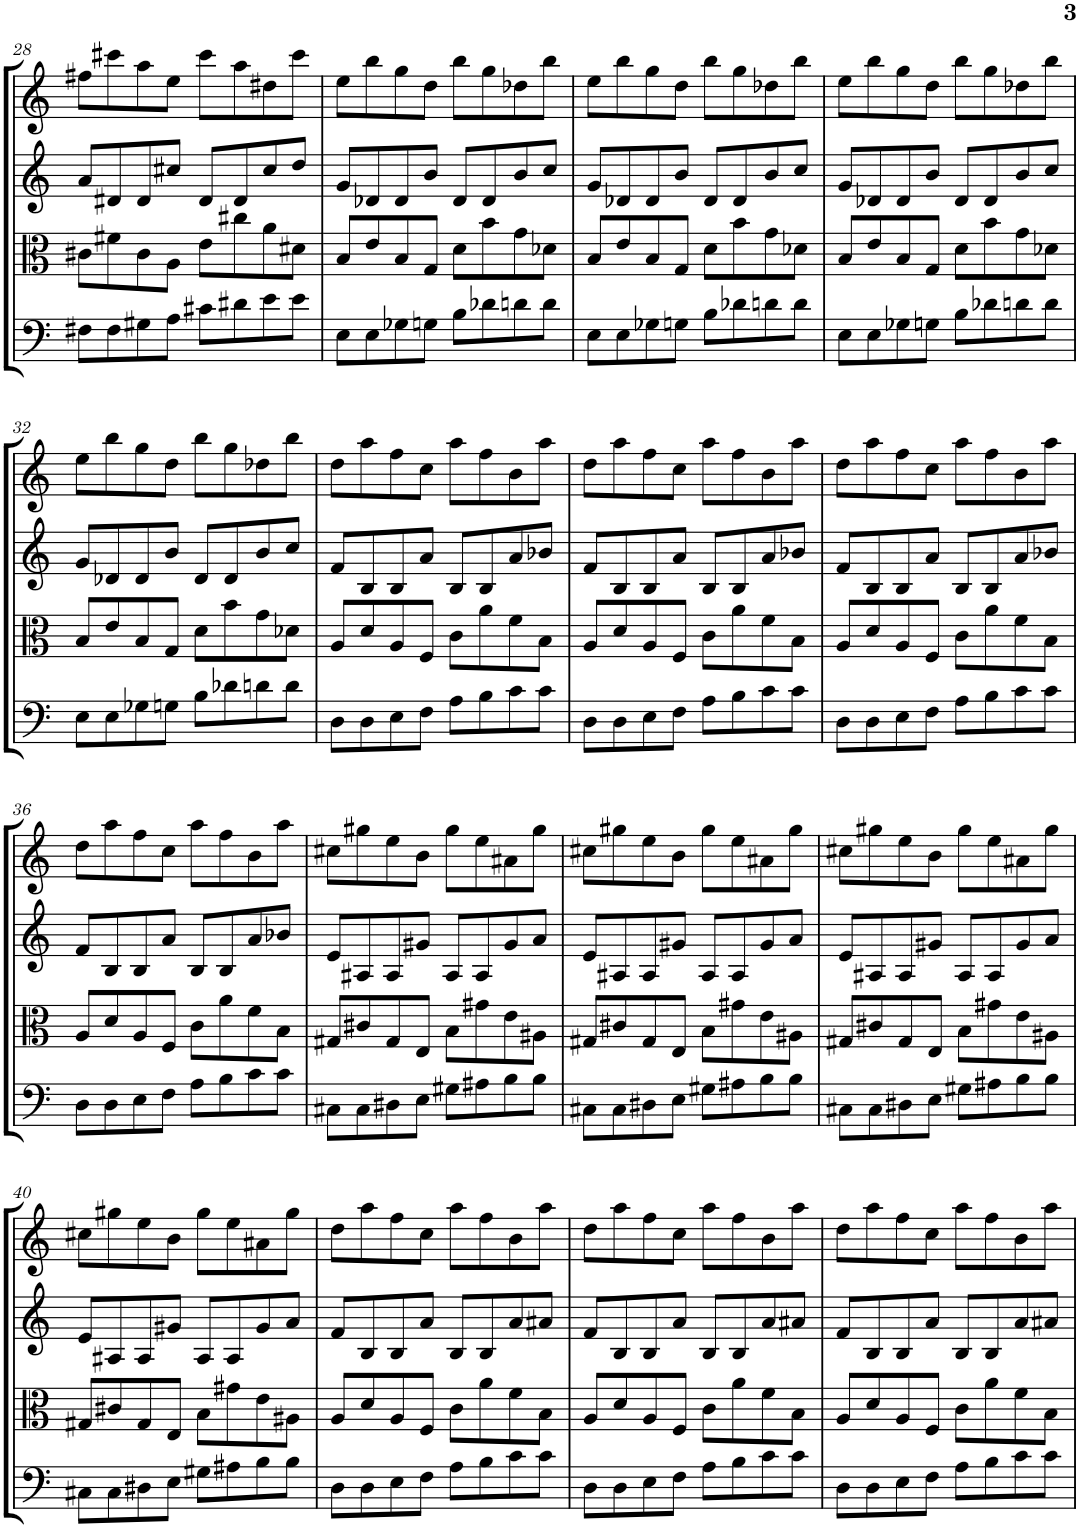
**kern	**kern	**kern	**kern
*part4	*part3	*part2	*part1
*staff4	*staff3	*staff2	*staff1
*I"Violoncello	*I"Viola	*I"Violin II	*I"Violin I
*I'Vc	*I'Vla	*I'Vln	*I'Vln
!!LO:PB:g=z
*clefF4	*clefC3	*clefG2	*clefG2
*k[]	*k[]	*k[]	*k[]
*M4/4	*M4/4	*M4/4	*M4/4
=28	=28	=28	=28
8F#X\L	8c#X\L	8a/L	8ff#X\L
8F#\	8f#X\	8d#X/	8ccc#X\
8G#X\	8c#\	8d#/	8aa\
8A\J	8A\J	8cc#X/J	8ee\J
8c#X\L	8e\L	8d#/L	8ccc#\L
8d#X\	8cc#X\	8d#/	8aa\
8e\	8a\	8cc#/	8dd#X\
8e\J	8d#X\J	8dd/J	8ccc#\J
=29	=29	=29	=29
8E\L	8B/L	8g/L	8ee\L
8E\	8e/	8d-X/	8bb\
8G-X\	8B/	8d-/	8gg\
8Gn\J	8G/J	8b/J	8dd\J
8B\L	8d\L	8d-/L	8bb\L
8d-X\	8b\	8d-/	8gg\
8dn\	8g\	8b/	8dd-X\
8d\J	8d-X\J	8cc/J	8bb\J
=30	=30	=30	=30
8E\L	8B/L	8g/L	8ee\L
8E\	8e/	8d-X/	8bb\
8G-X\	8B/	8d-/	8gg\
8Gn\J	8G/J	8b/J	8dd\J
8B\L	8d\L	8d-/L	8bb\L
8d-X\	8b\	8d-/	8gg\
8dn\	8g\	8b/	8dd-X\
8d\J	8d-X\J	8cc/J	8bb\J
=31	=31	=31	=31
8E\L	8B/L	8g/L	8ee\L
8E\	8e/	8d-X/	8bb\
8G-X\	8B/	8d-/	8gg\
8Gn\J	8G/J	8b/J	8dd\J
8B\L	8d\L	8d-/L	8bb\L
8d-X\	8b\	8d-/	8gg\
8dn\	8g\	8b/	8dd-X\
8d\J	8d-X\J	8cc/J	8bb\J
!!LO:LB:g=z
=32	=32	=32	=32
8E\L	8B/L	8g/L	8ee\L
8E\	8e/	8d-X/	8bb\
8G-X\	8B/	8d-/	8gg\
8Gn\J	8G/J	8b/J	8dd\J
8B\L	8d\L	8d-/L	8bb\L
8d-X\	8b\	8d-/	8gg\
8dn\	8g\	8b/	8dd-X\
8d\J	8d-X\J	8cc/J	8bb\J
=33	=33	=33	=33
8D\L	8A/L	8f/L	8dd\L
8D\	8d/	8B/	8aa\
8E\	8A/	8B/	8ff\
8F\J	8F/J	8a/J	8cc\J
8A\L	8c\L	8B/L	8aa\L
8B\	8a\	8B/	8ff\
8c\	8f\	8a/	8b\
8c\J	8B\J	8b-X/J	8aa\J
=34	=34	=34	=34
8D\L	8A/L	8f/L	8dd\L
8D\	8d/	8B/	8aa\
8E\	8A/	8B/	8ff\
8F\J	8F/J	8a/J	8cc\J
8A\L	8c\L	8B/L	8aa\L
8B\	8a\	8B/	8ff\
8c\	8f\	8a/	8b\
8c\J	8B\J	8b-X/J	8aa\J
=35	=35	=35	=35
8D\L	8A/L	8f/L	8dd\L
8D\	8d/	8B/	8aa\
8E\	8A/	8B/	8ff\
8F\J	8F/J	8a/J	8cc\J
8A\L	8c\L	8B/L	8aa\L
8B\	8a\	8B/	8ff\
8c\	8f\	8a/	8b\
8c\J	8B\J	8b-X/J	8aa\J
!!LO:LB:g=z
=36	=36	=36	=36
8D\L	8A/L	8f/L	8dd\L
8D\	8d/	8B/	8aa\
8E\	8A/	8B/	8ff\
8F\J	8F/J	8a/J	8cc\J
8A\L	8c\L	8B/L	8aa\L
8B\	8a\	8B/	8ff\
8c\	8f\	8a/	8b\
8c\J	8B\J	8b-X/J	8aa\J
=37	=37	=37	=37
8C#X\L	8G#X/L	8e/L	8cc#X\L
8C#\	8c#X/	8A#X/	8gg#X\
8D#X\	8G#/	8A#/	8ee\
8E\J	8E/J	8g#X/J	8b\J
8G#X\L	8B\L	8A#/L	8gg#\L
8A#X\	8g#X\	8A#/	8ee\
8B\	8e\	8g#/	8a#X\
8B\J	8A#X\J	8a/J	8gg#\J
=38	=38	=38	=38
8C#X\L	8G#X/L	8e/L	8cc#X\L
8C#\	8c#X/	8A#X/	8gg#X\
8D#X\	8G#/	8A#/	8ee\
8E\J	8E/J	8g#X/J	8b\J
8G#X\L	8B\L	8A#/L	8gg#\L
8A#X\	8g#X\	8A#/	8ee\
8B\	8e\	8g#/	8a#X\
8B\J	8A#X\J	8a/J	8gg#\J
=39	=39	=39	=39
8C#X\L	8G#X/L	8e/L	8cc#X\L
8C#\	8c#X/	8A#X/	8gg#X\
8D#X\	8G#/	8A#/	8ee\
8E\J	8E/J	8g#X/J	8b\J
8G#X\L	8B\L	8A#/L	8gg#\L
8A#X\	8g#X\	8A#/	8ee\
8B\	8e\	8g#/	8a#X\
8B\J	8A#X\J	8a/J	8gg#\J
!!LO:LB:g=z
=40	=40	=40	=40
8C#X\L	8G#X/L	8e/L	8cc#X\L
8C#\	8c#X/	8A#X/	8gg#X\
8D#X\	8G#/	8A#/	8ee\
8E\J	8E/J	8g#X/J	8b\J
8G#X\L	8B\L	8A#/L	8gg#\L
8A#X\	8g#X\	8A#/	8ee\
8B\	8e\	8g#/	8a#X\
8B\J	8A#X\J	8a/J	8gg#\J
=41	=41	=41	=41
8D\L	8A/L	8f/L	8dd\L
8D\	8d/	8B/	8aa\
8E\	8A/	8B/	8ff\
8F\J	8F/J	8a/J	8cc\J
8A\L	8c\L	8B/L	8aa\L
8B\	8a\	8B/	8ff\
8c\	8f\	8a/	8b\
8c\J	8B\J	8a#X/J	8aa\J
=42	=42	=42	=42
8D\L	8A/L	8f/L	8dd\L
8D\	8d/	8B/	8aa\
8E\	8A/	8B/	8ff\
8F\J	8F/J	8a/J	8cc\J
8A\L	8c\L	8B/L	8aa\L
8B\	8a\	8B/	8ff\
8c\	8f\	8a/	8b\
8c\J	8B\J	8a#X/J	8aa\J
=43	=43	=43	=43
8D\L	8A/L	8f/L	8dd\L
8D\	8d/	8B/	8aa\
8E\	8A/	8B/	8ff\
8F\J	8F/J	8a/J	8cc\J
8A\L	8c\L	8B/L	8aa\L
8B\	8a\	8B/	8ff\
8c\	8f\	8a/	8b\
8c\J	8B\J	8a#X/J	8aa\J
=	=	=	=
*-	*-	*-	*-
